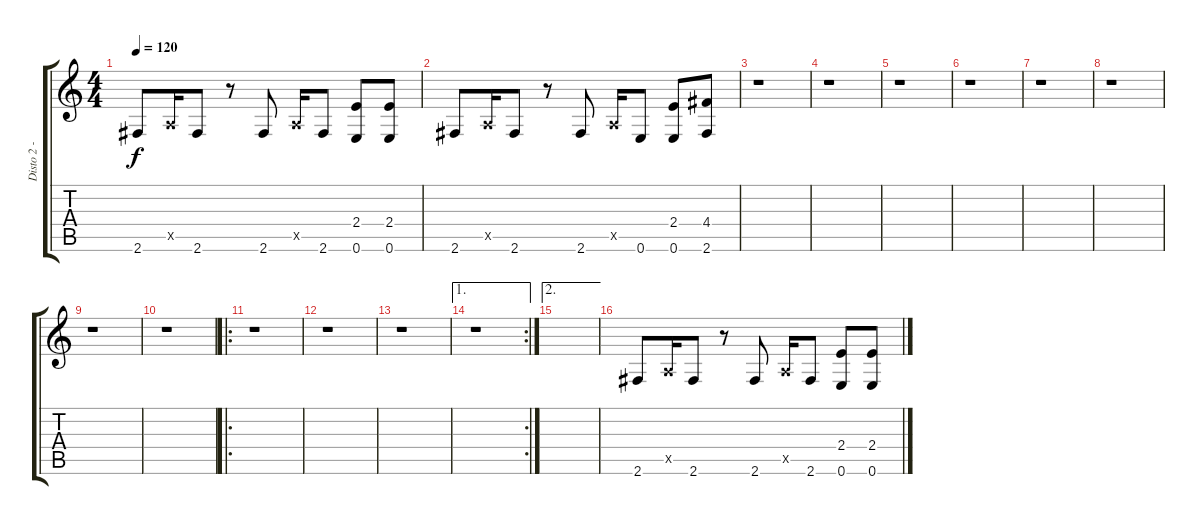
\track ("Disto 2 - Left" "Disto 2 - ") {instrument distortionguitar}
\staff {score tabs}
\tuning (E4 B3 G3 D3 A2 E2) {hide}
\ts (4 4)
\tempo 120
\clef g2
\ks c
2.6.8{dy f} 0.5{x}.16 2.6.8 r.8 2.6.8 0.5{x}.16 2.6.8 (2.4 0.6).8 (2.4 0.6).8 |
2.6.8 0.5{x}.16 2.6.8 r.8 2.6.8 0.5{x}.16 0.6.8 (2.4 0.6).8 (4.4 2.6).8 |
r.1 |
r.1 |
r.1 |
r.1 |
r.1 |
r.1 |
r.1 |
r.1 |
\ro
r.1 |
r.1 |
r.1 |
\ae 1
\rc 2
r.1 |
\ae 2
|
2.6.8 0.5{x}.16 2.6.8 r.8 2.6.8 0.5{x}.16 2.6.8 (2.4 0.6).8 (2.4 0.6).8
